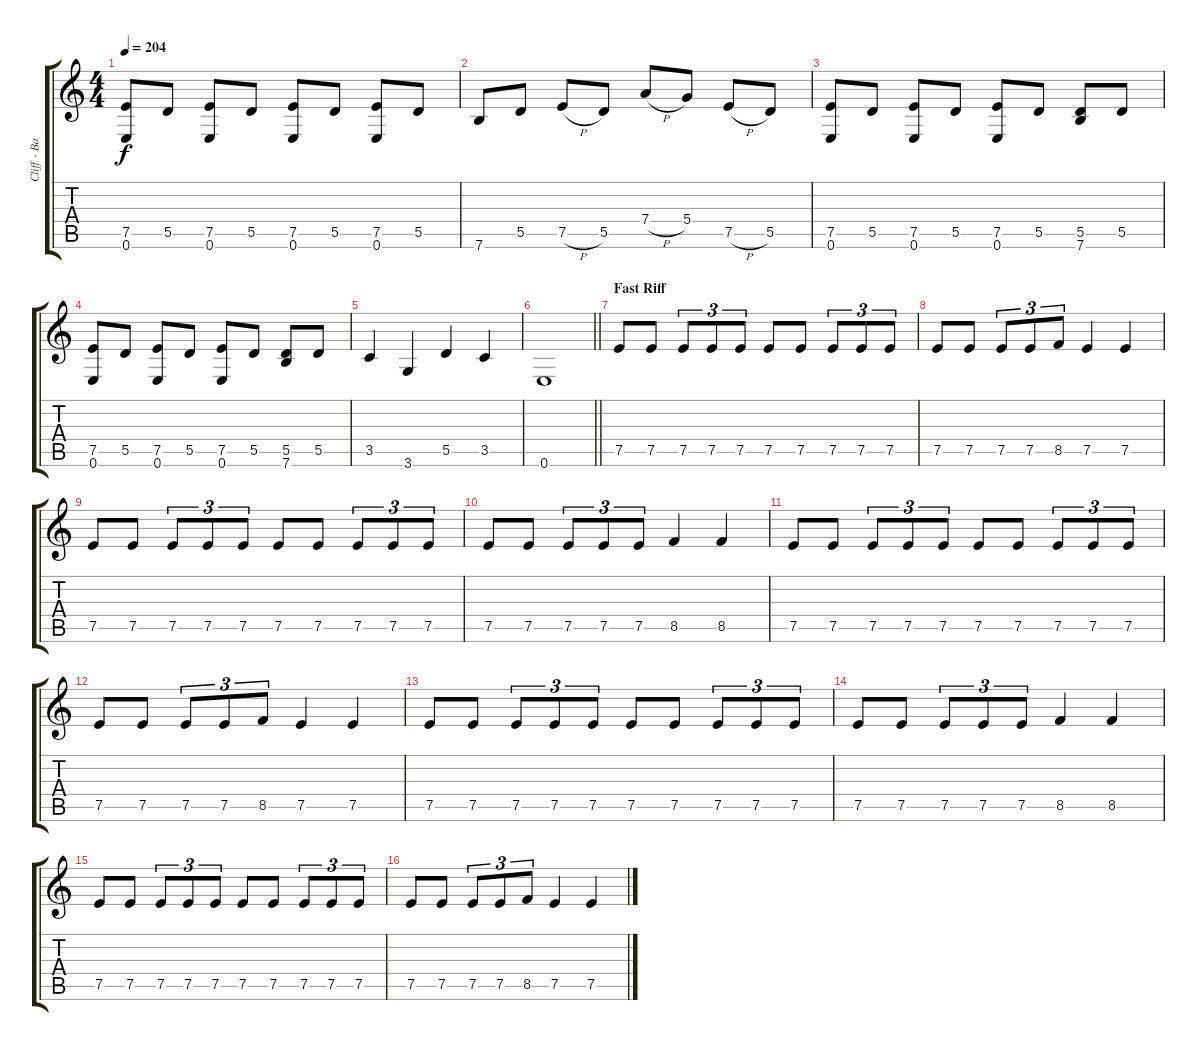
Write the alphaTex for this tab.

\track ("Cliff - Bass" "Cliff - Ba") {solo instrument electricbassfinger}
\staff {score tabs}
\tuning (E4 B3 G3 D3 A2 E2) {hide}
\ts (4 4)
\tempo 204
\clef g2
\ks c
(7.5 0.6).8{dy f} 5.5.8 (7.5 0.6).8 5.5.8 (7.5 0.6).8 5.5.8 (7.5 0.6).8 5.5.8 |
7.6.8 5.5.8 7.5{h}.8 5.5.8 7.4{h}.8 5.4.8 7.5{h}.8 5.5.8 |
(7.5 0.6).8 5.5.8 (7.5 0.6).8 5.5.8 (7.5 0.6).8 5.5.8 (5.5 7.6).8 5.5.8 |
(7.5 0.6).8 5.5.8 (7.5 0.6).8 5.5.8 (7.5 0.6).8 5.5.8 (5.5 7.6).8 5.5.8 |
3.5.4 3.6.4 5.5.4 3.5.4 |
\barLineRight lightlight
0.6.1 |
\section ("" "Fast Riff")
7.5.8 7.5.8 7.5.8{tu (3 2)} 7.5.8{tu (3 2)} 7.5.8{tu (3 2)} 7.5.8 7.5.8 7.5.8{tu (3 2)} 7.5.8{tu (3 2)} 7.5.8{tu (3 2)} |
7.5.8 7.5.8 7.5.8{tu (3 2)} 7.5.8{tu (3 2)} 8.5.8{tu (3 2)} 7.5.4 7.5.4 |
7.5.8 7.5.8 7.5.8{tu (3 2)} 7.5.8{tu (3 2)} 7.5.8{tu (3 2)} 7.5.8 7.5.8 7.5.8{tu (3 2)} 7.5.8{tu (3 2)} 7.5.8{tu (3 2)} |
7.5.8 7.5.8 7.5.8{tu (3 2)} 7.5.8{tu (3 2)} 7.5.8{tu (3 2)} 8.5.4 8.5.4 |
7.5.8 7.5.8 7.5.8{tu (3 2)} 7.5.8{tu (3 2)} 7.5.8{tu (3 2)} 7.5.8 7.5.8 7.5.8{tu (3 2)} 7.5.8{tu (3 2)} 7.5.8{tu (3 2)} |
7.5.8 7.5.8 7.5.8{tu (3 2)} 7.5.8{tu (3 2)} 8.5.8{tu (3 2)} 7.5.4 7.5.4 |
7.5.8 7.5.8 7.5.8{tu (3 2)} 7.5.8{tu (3 2)} 7.5.8{tu (3 2)} 7.5.8 7.5.8 7.5.8{tu (3 2)} 7.5.8{tu (3 2)} 7.5.8{tu (3 2)} |
7.5.8 7.5.8 7.5.8{tu (3 2)} 7.5.8{tu (3 2)} 7.5.8{tu (3 2)} 8.5.4 8.5.4 |
7.5.8 7.5.8 7.5.8{tu (3 2)} 7.5.8{tu (3 2)} 7.5.8{tu (3 2)} 7.5.8 7.5.8 7.5.8{tu (3 2)} 7.5.8{tu (3 2)} 7.5.8{tu (3 2)} |
7.5.8 7.5.8 7.5.8{tu (3 2)} 7.5.8{tu (3 2)} 8.5.8{tu (3 2)} 7.5.4 7.5.4
